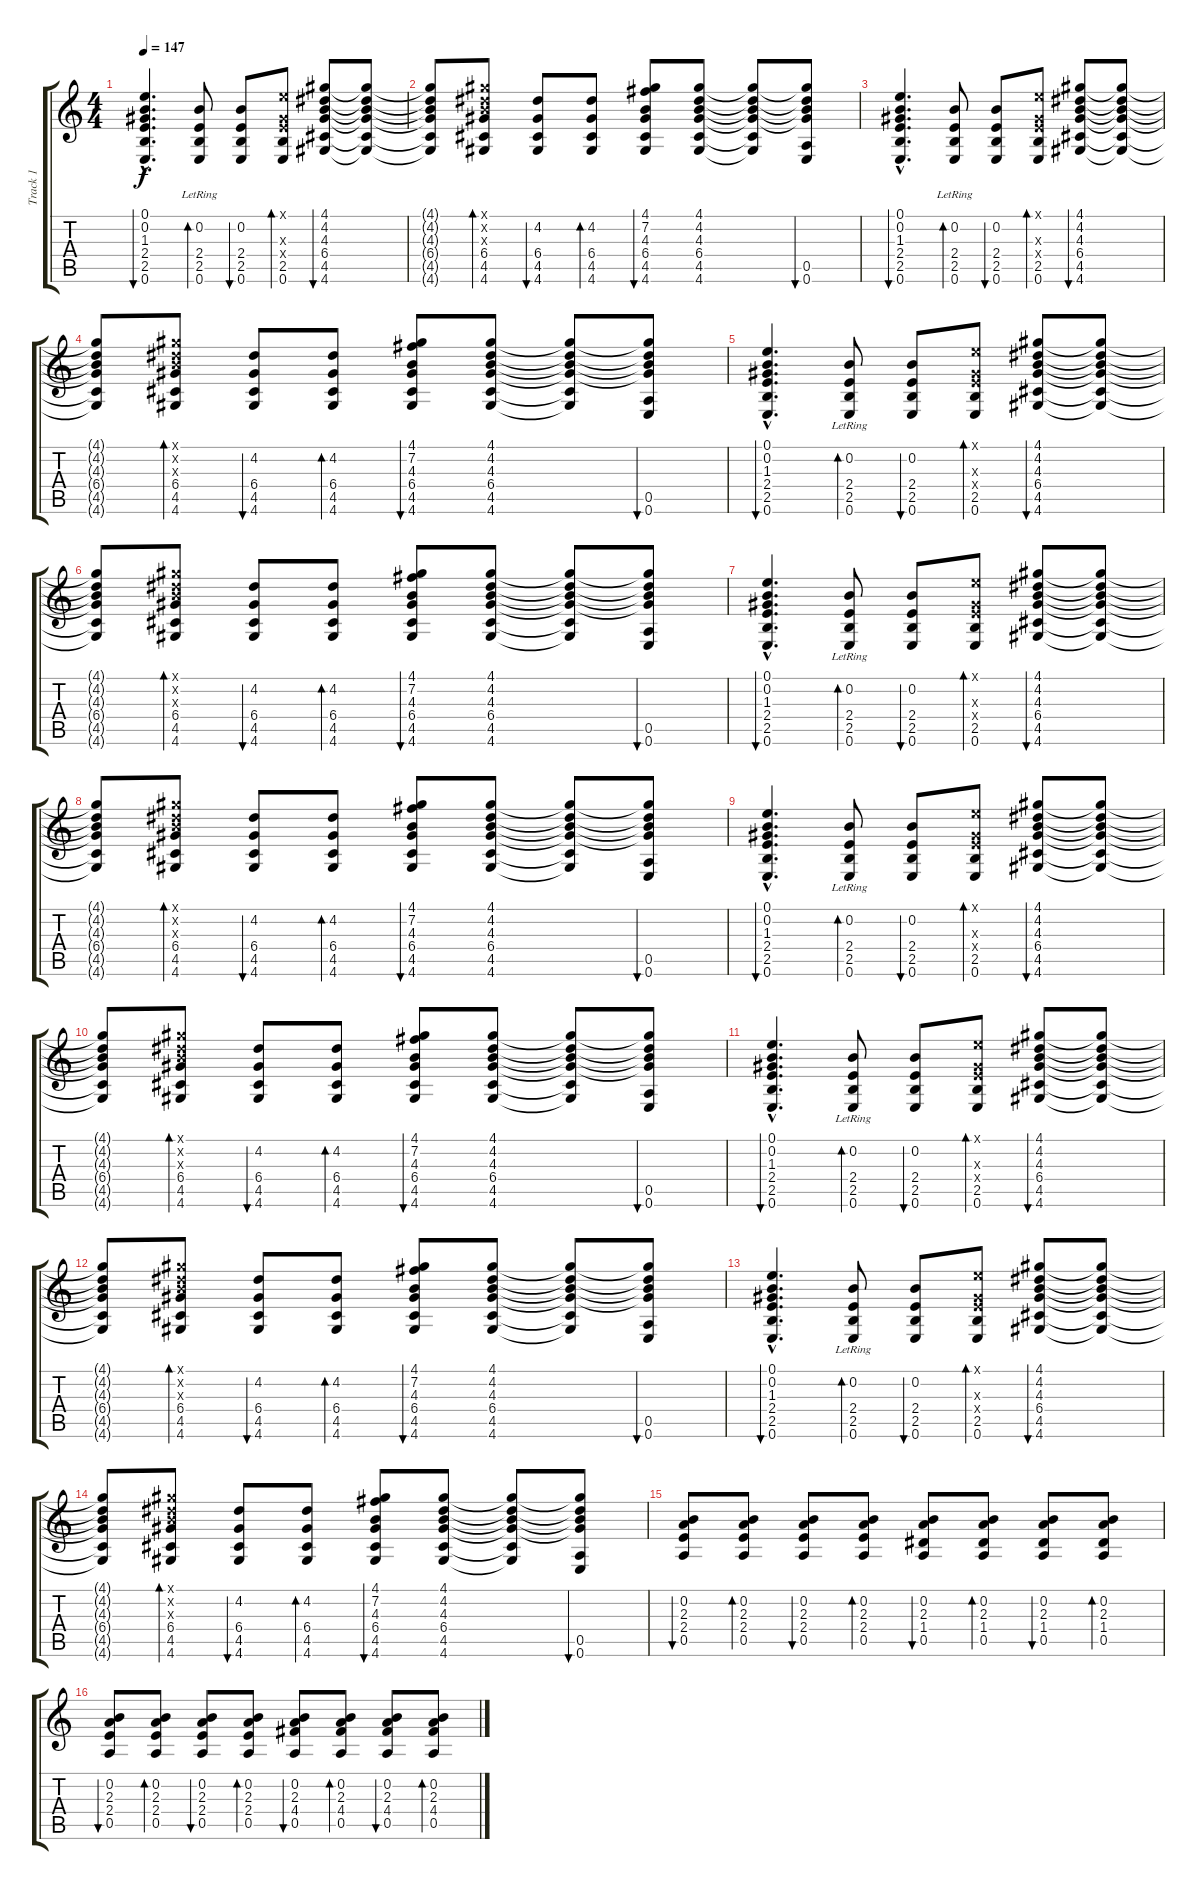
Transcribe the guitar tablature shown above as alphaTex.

\track ("Track 1" "Track 1") {instrument acousticguitarsteel}
\staff {score tabs}
\tuning (E4 B3 G3 D3 A2 E2) {hide}
\ts (4 4)
\tempo 147
\clef g2
\ks c
(0.1{hac} 0.2{hac} 1.3{hac} 2.4{hac} 2.5{hac} 0.6{hac}).4{d bu 60 dy f} (0.2 2.4{lr} 2.5{lr} 0.6{lr}).8{bd 30} (0.2 2.4 2.5 0.6).8{bu 30} (0.1{x} 1.3{x} 2.4{x} 2.5 0.6).8{bd 30} (4.1 4.2 4.3 6.4 4.5 4.6).8{bu 60} (4.1{t} 4.2{t} 4.3{t} 6.4{t} 4.5{t} 4.6{t}).8 |
(4.1{t} 4.2{t} 4.3{t} 6.4{t} 4.5{t} 4.6{t}).8 (4.1{x} 4.2{x} 4.3{x} 6.4 4.5 4.6).8{bd 30} (4.2 6.4 4.5 4.6).8{bu 30} (4.2 6.4 4.5 4.6).8{bd 30} (4.1 7.2 4.3 6.4 4.5 4.6).8{bu 30} (4.1 4.2 4.3 6.4 4.5 4.6).8 (4.1{t} 4.2{t} 4.3{t} 6.4{t} 4.5{t} 4.6{t}).8 (4.1{t} 4.2{t} 4.3{t} 6.4{t} 0.5 0.6).8{bu 120} |
(0.1{hac} 0.2{hac} 1.3{hac} 2.4{hac} 2.5{hac} 0.6{hac}).4{d bu 60} (0.2 2.4{lr} 2.5{lr} 0.6{lr}).8{bd 30} (0.2 2.4 2.5 0.6).8{bu 30} (0.1{x} 1.3{x} 2.4{x} 2.5 0.6).8{bd 30} (4.1 4.2 4.3 6.4 4.5 4.6).8{bu 60} (4.1{t} 4.2{t} 4.3{t} 6.4{t} 4.5{t} 4.6{t}).8 |
(4.1{t} 4.2{t} 4.3{t} 6.4{t} 4.5{t} 4.6{t}).8 (4.1{x} 4.2{x} 4.3{x} 6.4 4.5 4.6).8{bd 30} (4.2 6.4 4.5 4.6).8{bu 30} (4.2 6.4 4.5 4.6).8{bd 30} (4.1 7.2 4.3 6.4 4.5 4.6).8{bu 30} (4.1 4.2 4.3 6.4 4.5 4.6).8 (4.1{t} 4.2{t} 4.3{t} 6.4{t} 4.5{t} 4.6{t}).8 (4.1{t} 4.2{t} 4.3{t} 6.4{t} 0.5 0.6).8{bu 120} |
(0.1{hac} 0.2{hac} 1.3{hac} 2.4{hac} 2.5{hac} 0.6{hac}).4{d bu 60} (0.2 2.4{lr} 2.5{lr} 0.6{lr}).8{bd 30} (0.2 2.4 2.5 0.6).8{bu 30} (0.1{x} 1.3{x} 2.4{x} 2.5 0.6).8{bd 30} (4.1 4.2 4.3 6.4 4.5 4.6).8{bu 60} (4.1{t} 4.2{t} 4.3{t} 6.4{t} 4.5{t} 4.6{t}).8 |
(4.1{t} 4.2{t} 4.3{t} 6.4{t} 4.5{t} 4.6{t}).8 (4.1{x} 4.2{x} 4.3{x} 6.4 4.5 4.6).8{bd 30} (4.2 6.4 4.5 4.6).8{bu 30} (4.2 6.4 4.5 4.6).8{bd 30} (4.1 7.2 4.3 6.4 4.5 4.6).8{bu 30} (4.1 4.2 4.3 6.4 4.5 4.6).8 (4.1{t} 4.2{t} 4.3{t} 6.4{t} 4.5{t} 4.6{t}).8 (4.1{t} 4.2{t} 4.3{t} 6.4{t} 0.5 0.6).8{bu 120} |
(0.1{hac} 0.2{hac} 1.3{hac} 2.4{hac} 2.5{hac} 0.6{hac}).4{d bu 60} (0.2 2.4{lr} 2.5{lr} 0.6{lr}).8{bd 30} (0.2 2.4 2.5 0.6).8{bu 30} (0.1{x} 1.3{x} 2.4{x} 2.5 0.6).8{bd 30} (4.1 4.2 4.3 6.4 4.5 4.6).8{bu 60} (4.1{t} 4.2{t} 4.3{t} 6.4{t} 4.5{t} 4.6{t}).8 |
(4.1{t} 4.2{t} 4.3{t} 6.4{t} 4.5{t} 4.6{t}).8 (4.1{x} 4.2{x} 4.3{x} 6.4 4.5 4.6).8{bd 30} (4.2 6.4 4.5 4.6).8{bu 30} (4.2 6.4 4.5 4.6).8{bd 30} (4.1 7.2 4.3 6.4 4.5 4.6).8{bu 30} (4.1 4.2 4.3 6.4 4.5 4.6).8 (4.1{t} 4.2{t} 4.3{t} 6.4{t} 4.5{t} 4.6{t}).8 (4.1{t} 4.2{t} 4.3{t} 6.4{t} 0.5 0.6).8{bu 120} |
(0.1{hac} 0.2{hac} 1.3{hac} 2.4{hac} 2.5{hac} 0.6{hac}).4{d bu 60} (0.2 2.4{lr} 2.5{lr} 0.6{lr}).8{bd 30} (0.2 2.4 2.5 0.6).8{bu 30} (0.1{x} 1.3{x} 2.4{x} 2.5 0.6).8{bd 30} (4.1 4.2 4.3 6.4 4.5 4.6).8{bu 60} (4.1{t} 4.2{t} 4.3{t} 6.4{t} 4.5{t} 4.6{t}).8 |
(4.1{t} 4.2{t} 4.3{t} 6.4{t} 4.5{t} 4.6{t}).8 (4.1{x} 4.2{x} 4.3{x} 6.4 4.5 4.6).8{bd 30} (4.2 6.4 4.5 4.6).8{bu 30} (4.2 6.4 4.5 4.6).8{bd 30} (4.1 7.2 4.3 6.4 4.5 4.6).8{bu 30} (4.1 4.2 4.3 6.4 4.5 4.6).8 (4.1{t} 4.2{t} 4.3{t} 6.4{t} 4.5{t} 4.6{t}).8 (4.1{t} 4.2{t} 4.3{t} 6.4{t} 0.5 0.6).8{bu 120} |
(0.1{hac} 0.2{hac} 1.3{hac} 2.4{hac} 2.5{hac} 0.6{hac}).4{d bu 60} (0.2 2.4{lr} 2.5{lr} 0.6{lr}).8{bd 30} (0.2 2.4 2.5 0.6).8{bu 30} (0.1{x} 1.3{x} 2.4{x} 2.5 0.6).8{bd 30} (4.1 4.2 4.3 6.4 4.5 4.6).8{bu 60} (4.1{t} 4.2{t} 4.3{t} 6.4{t} 4.5{t} 4.6{t}).8 |
(4.1{t} 4.2{t} 4.3{t} 6.4{t} 4.5{t} 4.6{t}).8 (4.1{x} 4.2{x} 4.3{x} 6.4 4.5 4.6).8{bd 30} (4.2 6.4 4.5 4.6).8{bu 30} (4.2 6.4 4.5 4.6).8{bd 30} (4.1 7.2 4.3 6.4 4.5 4.6).8{bu 30} (4.1 4.2 4.3 6.4 4.5 4.6).8 (4.1{t} 4.2{t} 4.3{t} 6.4{t} 4.5{t} 4.6{t}).8 (4.1{t} 4.2{t} 4.3{t} 6.4{t} 0.5 0.6).8{bu 120} |
(0.1{hac} 0.2{hac} 1.3{hac} 2.4{hac} 2.5{hac} 0.6{hac}).4{d bu 60} (0.2 2.4{lr} 2.5{lr} 0.6{lr}).8{bd 30} (0.2 2.4 2.5 0.6).8{bu 30} (0.1{x} 1.3{x} 2.4{x} 2.5 0.6).8{bd 30} (4.1 4.2 4.3 6.4 4.5 4.6).8{bu 60} (4.1{t} 4.2{t} 4.3{t} 6.4{t} 4.5{t} 4.6{t}).8 |
(4.1{t} 4.2{t} 4.3{t} 6.4{t} 4.5{t} 4.6{t}).8 (4.1{x} 4.2{x} 4.3{x} 6.4 4.5 4.6).8{bd 30} (4.2 6.4 4.5 4.6).8{bu 30} (4.2 6.4 4.5 4.6).8{bd 30} (4.1 7.2 4.3 6.4 4.5 4.6).8{bu 30} (4.1 4.2 4.3 6.4 4.5 4.6).8 (4.1{t} 4.2{t} 4.3{t} 6.4{t} 4.5{t} 4.6{t}).8 (4.1{t} 4.2{t} 4.3{t} 6.4{t} 0.5 0.6).8{bu 120} |
(0.2 2.3 2.4 0.5).8{bu 60} (0.2 2.3 2.4 0.5).8{bd 60} (0.2 2.3 2.4 0.5).8{bu 60} (0.2 2.3 2.4 0.5).8{bd 60} (0.2 2.3 1.4 0.5).8{bu 60} (0.2 2.3 1.4 0.5).8{bd 60} (0.2 2.3 1.4 0.5).8{bu 60} (0.2 2.3 1.4 0.5).8{bd 60} |
(0.2 2.3 2.4 0.5).8{bu 60} (0.2 2.3 2.4 0.5).8{bd 60} (0.2 2.3 2.4 0.5).8{bu 60} (0.2 2.3 2.4 0.5).8{bd 60} (0.2 2.3 4.4 0.5).8{bu 60} (0.2 2.3 4.4 0.5).8{bd 60} (0.2 2.3 4.4 0.5).8{bu 60} (0.2 2.3 4.4 0.5).8{bd 60}
